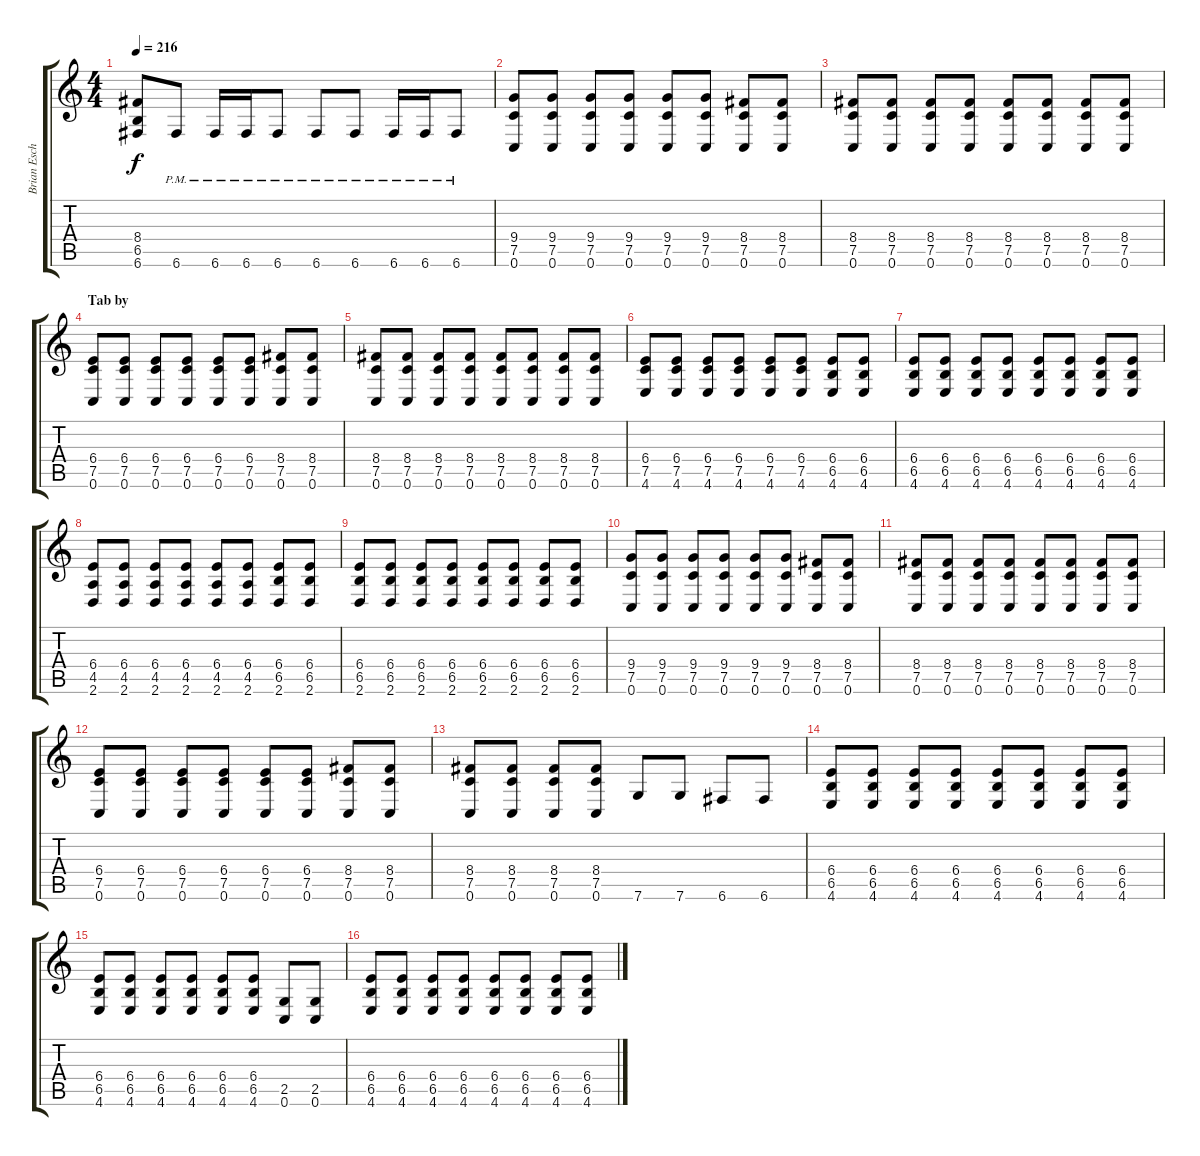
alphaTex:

\track ("Brian Eschbach (Right)" "Brian Esch") {instrument overdrivenguitar}
\staff {score tabs}
\tuning (C4 G3 Eb3 Bb2 F2 C2) {hide}
\ts (4 4)
\tempo 216
\clef g2
\ks c
(8.4{t} 6.5{t} 6.6{t}).8{dy f} 6.6{pm}.8 6.6{pm}.16 6.6{pm}.16 6.6{pm}.8 6.6{pm}.8 6.6{pm}.8 6.6{pm}.16 6.6{pm}.16 6.6{pm}.8 |
(9.4 7.5 0.6).8 (9.4 7.5 0.6).8 (9.4 7.5 0.6).8 (9.4 7.5 0.6).8 (9.4 7.5 0.6).8 (9.4 7.5 0.6).8 (8.4 7.5 0.6).8 (8.4 7.5 0.6).8 |
(8.4 7.5 0.6).8 (8.4 7.5 0.6).8 (8.4 7.5 0.6).8 (8.4 7.5 0.6).8 (8.4 7.5 0.6).8 (8.4 7.5 0.6).8 (8.4 7.5 0.6).8 (8.4 7.5 0.6).8 |
\section ("" "Tab by")
(6.4 7.5 0.6).8 (6.4 7.5 0.6).8 (6.4 7.5 0.6).8 (6.4 7.5 0.6).8 (6.4 7.5 0.6).8 (6.4 7.5 0.6).8 (8.4 7.5 0.6).8 (8.4 7.5 0.6).8 |
(8.4 7.5 0.6).8 (8.4 7.5 0.6).8 (8.4 7.5 0.6).8 (8.4 7.5 0.6).8 (8.4 7.5 0.6).8 (8.4 7.5 0.6).8 (8.4 7.5 0.6).8 (8.4 7.5 0.6).8 |
(6.4 7.5 4.6).8 (6.4 7.5 4.6).8 (6.4 7.5 4.6).8 (6.4 7.5 4.6).8 (6.4 7.5 4.6).8 (6.4 7.5 4.6).8 (6.4 6.5 4.6).8 (6.4 6.5 4.6).8 |
(6.4 6.5 4.6).8 (6.4 6.5 4.6).8 (6.4 6.5 4.6).8 (6.4 6.5 4.6).8 (6.4 6.5 4.6).8 (6.4 6.5 4.6).8 (6.4 6.5 4.6).8 (6.4 6.5 4.6).8 |
(6.4 4.5 2.6).8 (6.4 4.5 2.6).8 (6.4 4.5 2.6).8 (6.4 4.5 2.6).8 (6.4 4.5 2.6).8 (6.4 4.5 2.6).8 (6.4 6.5 2.6).8 (6.4 6.5 2.6).8 |
(6.4 6.5 2.6).8 (6.4 6.5 2.6).8 (6.4 6.5 2.6).8 (6.4 6.5 2.6).8 (6.4 6.5 2.6).8 (6.4 6.5 2.6).8 (6.4 6.5 2.6).8 (6.4 6.5 2.6).8 |
(9.4 7.5 0.6).8 (9.4 7.5 0.6).8 (9.4 7.5 0.6).8 (9.4 7.5 0.6).8 (9.4 7.5 0.6).8 (9.4 7.5 0.6).8 (8.4 7.5 0.6).8 (8.4 7.5 0.6).8 |
(8.4 7.5 0.6).8 (8.4 7.5 0.6).8 (8.4 7.5 0.6).8 (8.4 7.5 0.6).8 (8.4 7.5 0.6).8 (8.4 7.5 0.6).8 (8.4 7.5 0.6).8 (8.4 7.5 0.6).8 |
(6.4 7.5 0.6).8 (6.4 7.5 0.6).8 (6.4 7.5 0.6).8 (6.4 7.5 0.6).8 (6.4 7.5 0.6).8 (6.4 7.5 0.6).8 (8.4 7.5 0.6).8 (8.4 7.5 0.6).8 |
(8.4 7.5 0.6).8 (8.4 7.5 0.6).8 (8.4 7.5 0.6).8 (8.4 7.5 0.6).8 7.6.8 7.6.8 6.6.8 6.6.8 |
(6.4 6.5 4.6).8 (6.4 6.5 4.6).8 (6.4 6.5 4.6).8 (6.4 6.5 4.6).8 (6.4 6.5 4.6).8 (6.4 6.5 4.6).8 (6.4 6.5 4.6).8 (6.4 6.5 4.6).8 |
(6.4 6.5 4.6).8 (6.4 6.5 4.6).8 (6.4 6.5 4.6).8 (6.4 6.5 4.6).8 (6.4 6.5 4.6).8 (6.4 6.5 4.6).8 (2.5 0.6).8 (2.5 0.6).8 |
(6.4 6.5 4.6).8 (6.4 6.5 4.6).8 (6.4 6.5 4.6).8 (6.4 6.5 4.6).8 (6.4 6.5 4.6).8 (6.4 6.5 4.6).8 (6.4 6.5 4.6).8 (6.4 6.5 4.6).8
